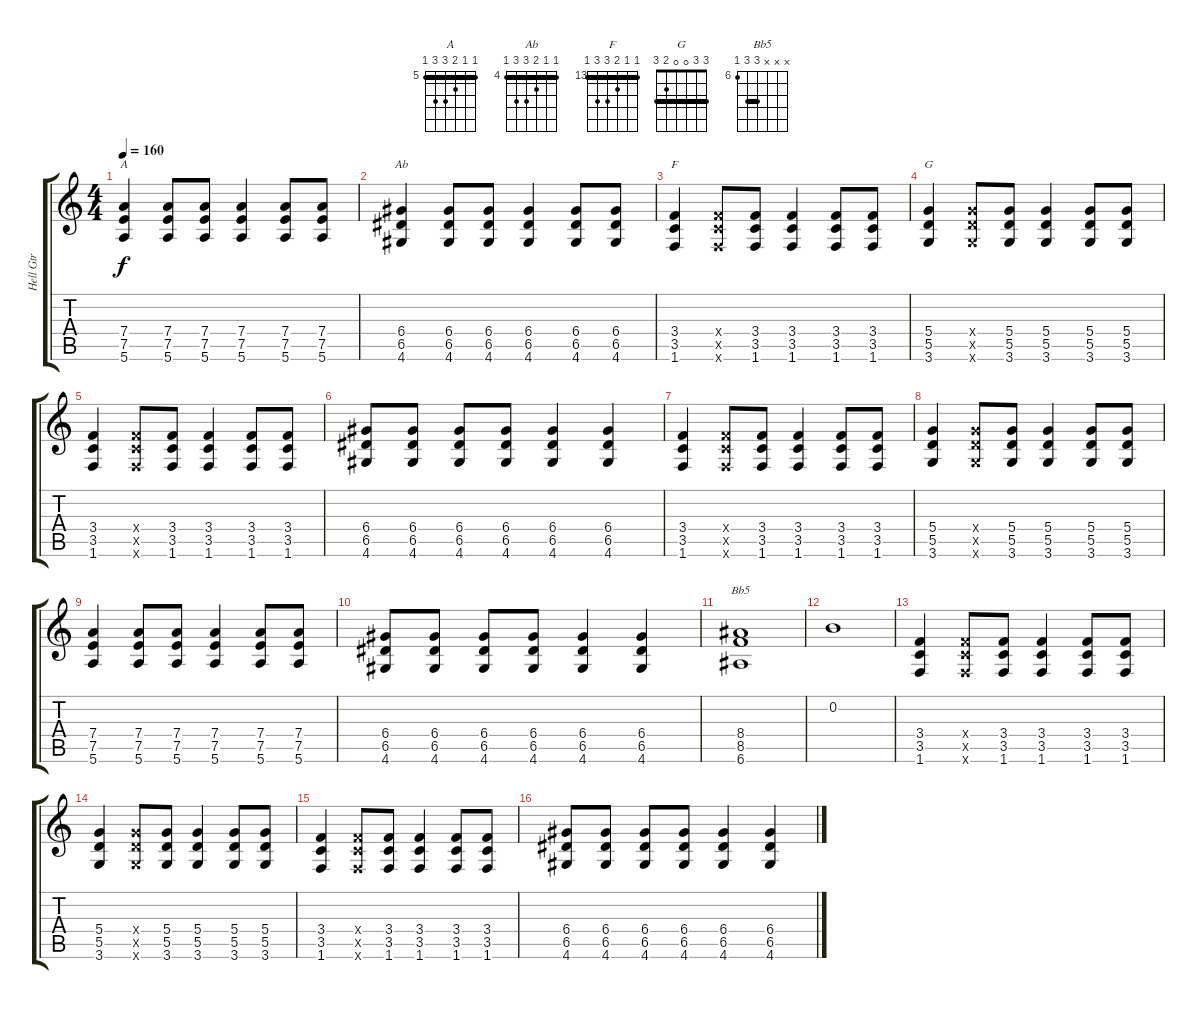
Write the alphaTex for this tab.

\track ("Hell Gtr" "Hell Gtr") {instrument acousticguitarsteel}
\staff {score tabs}
\tuning (E4 B3 G3 D3 A2 E2) {hide}
\chord ("A" 5 5 6 7 7 5) {firstfret 5 barre 5}
\chord ("Ab" 4 4 5 6 6 4) {firstfret 4 barre 4}
\chord ("F" 13 13 14 15 15 13) {firstfret 13 barre 13}
\chord ("G" 3 3 0 0 2 3) {barre 3}
\chord ("Bb5" x x x 8 8 6) {firstfret 6 barre 8}
\ts (4 4)
\tempo 160
\clef g2
\ks c
(7.4 7.5 5.6).4{ch "A" dy f} (7.4 7.5 5.6).8 (7.4 7.5 5.6).8 (7.4 7.5 5.6).4 (7.4 7.5 5.6).8 (7.4 7.5 5.6).8 |
(6.4 6.5 4.6).4{ch "Ab"} (6.4 6.5 4.6).8 (6.4 6.5 4.6).8 (6.4 6.5 4.6).4 (6.4 6.5 4.6).8 (6.4 6.5 4.6).8 |
(3.4 3.5 1.6).4{ch "F"} (3.4{x} 3.5{x} 1.6{x}).8 (3.4 3.5 1.6).8 (3.4 3.5 1.6).4 (3.4 3.5 1.6).8 (3.4 3.5 1.6).8 |
(5.4 5.5 3.6).4{ch "G"} (5.4{x} 5.5{x} 3.6{x}).8 (5.4 5.5 3.6).8 (5.4 5.5 3.6).4 (5.4 5.5 3.6).8 (5.4 5.5 3.6).8 |
(3.4 3.5 1.6).4 (3.4{x} 3.5{x} 1.6{x}).8 (3.4 3.5 1.6).8 (3.4 3.5 1.6).4 (3.4 3.5 1.6).8 (3.4 3.5 1.6).8 |
(6.4 6.5 4.6).8 (6.4 6.5 4.6).8 (6.4 6.5 4.6).8 (6.4 6.5 4.6).8 (6.4 6.5 4.6).4 (6.4 6.5 4.6).4 |
(3.4 3.5 1.6).4 (3.4{x} 3.5{x} 1.6{x}).8 (3.4 3.5 1.6).8 (3.4 3.5 1.6).4 (3.4 3.5 1.6).8 (3.4 3.5 1.6).8 |
(5.4 5.5 3.6).4 (5.4{x} 5.5{x} 3.6{x}).8 (5.4 5.5 3.6).8 (5.4 5.5 3.6).4 (5.4 5.5 3.6).8 (5.4 5.5 3.6).8 |
(7.4 7.5 5.6).4 (7.4 7.5 5.6).8 (7.4 7.5 5.6).8 (7.4 7.5 5.6).4 (7.4 7.5 5.6).8 (7.4 7.5 5.6).8 |
(6.4 6.5 4.6).8 (6.4 6.5 4.6).8 (6.4 6.5 4.6).8 (6.4 6.5 4.6).8 (6.4 6.5 4.6).4 (6.4 6.5 4.6).4 |
(8.4 8.5 6.6).1{ch "Bb5"} |
0.2.1 |
(3.4 3.5 1.6).4 (3.4{x} 3.5{x} 1.6{x}).8 (3.4 3.5 1.6).8 (3.4 3.5 1.6).4 (3.4 3.5 1.6).8 (3.4 3.5 1.6).8 |
(5.4 5.5 3.6).4 (5.4{x} 5.5{x} 3.6{x}).8 (5.4 5.5 3.6).8 (5.4 5.5 3.6).4 (5.4 5.5 3.6).8 (5.4 5.5 3.6).8 |
(3.4 3.5 1.6).4 (3.4{x} 3.5{x} 1.6{x}).8 (3.4 3.5 1.6).8 (3.4 3.5 1.6).4 (3.4 3.5 1.6).8 (3.4 3.5 1.6).8 |
(6.4 6.5 4.6).8 (6.4 6.5 4.6).8 (6.4 6.5 4.6).8 (6.4 6.5 4.6).8 (6.4 6.5 4.6).4 (6.4 6.5 4.6).4
